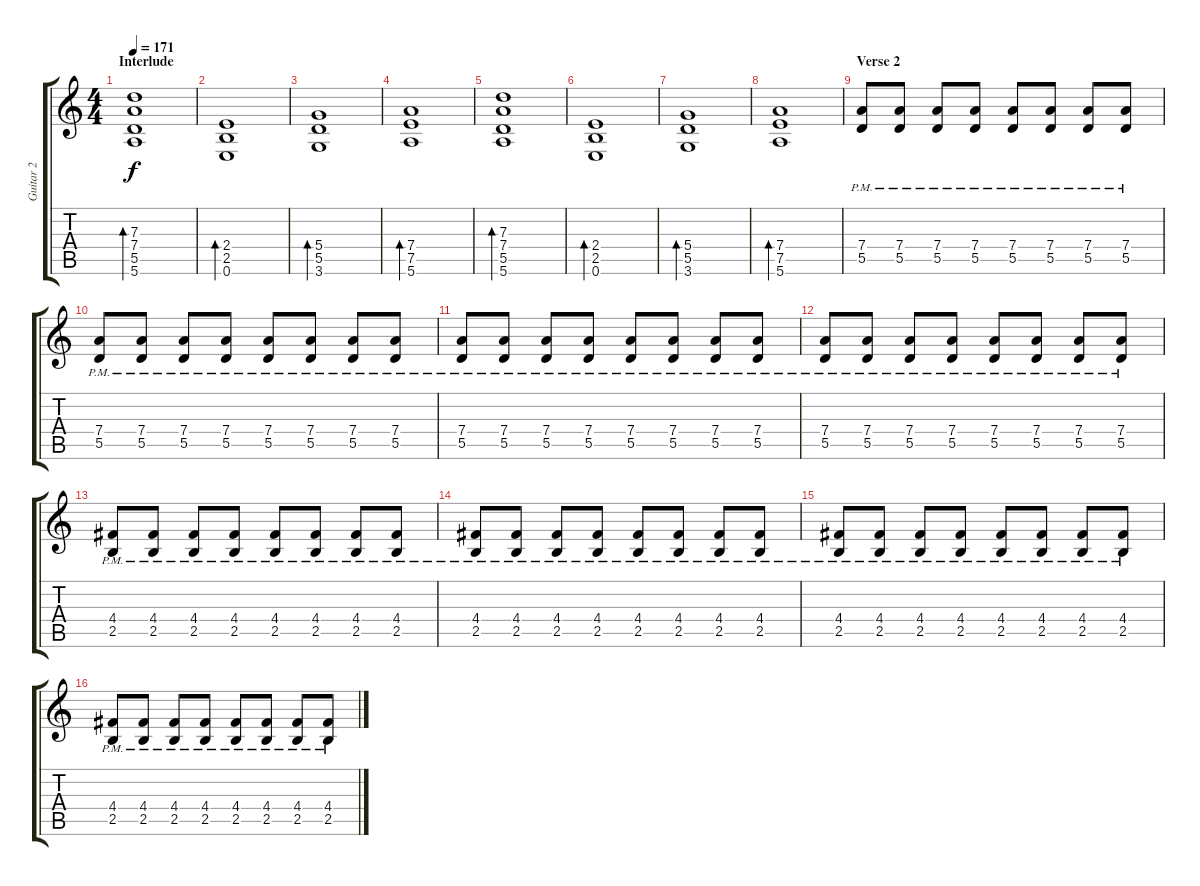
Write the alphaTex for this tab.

\track ("Guitar 2" "Guitar 2") {instrument distortionguitar}
\staff {score tabs}
\tuning (E4 B3 G3 D3 A2 E2) {hide}
\ts (4 4)
\section ("" "Interlude")
\tempo 171
\clef g2
\ks c
(7.3 7.4 5.5 5.6).1{bd 120 dy f volume 14} |
(2.4 2.5 0.6).1{bd 120} |
(5.4 5.5 3.6).1{bd 120} |
(7.4 7.5 5.6).1{bd 120} |
(7.3 7.4 5.5 5.6).1{bd 120} |
(2.4 2.5 0.6).1{bd 120} |
(5.4 5.5 3.6).1{bd 120} |
(7.4 7.5 5.6).1{bd 120} |
\section ("" "Verse 2")
(7.4{pm} 5.5{pm}).8{volume 12} (7.4{pm} 5.5{pm}).8 (7.4{pm} 5.5{pm}).8 (7.4{pm} 5.5{pm}).8 (7.4{pm} 5.5{pm}).8 (7.4{pm} 5.5{pm}).8 (7.4{pm} 5.5{pm}).8 (7.4{pm} 5.5{pm}).8 |
(7.4{pm} 5.5{pm}).8 (7.4{pm} 5.5{pm}).8 (7.4{pm} 5.5{pm}).8 (7.4{pm} 5.5{pm}).8 (7.4{pm} 5.5{pm}).8 (7.4{pm} 5.5{pm}).8 (7.4{pm} 5.5{pm}).8 (7.4{pm} 5.5{pm}).8 |
(7.4{pm} 5.5{pm}).8 (7.4{pm} 5.5{pm}).8 (7.4{pm} 5.5{pm}).8 (7.4{pm} 5.5{pm}).8 (7.4{pm} 5.5{pm}).8 (7.4{pm} 5.5{pm}).8 (7.4{pm} 5.5{pm}).8 (7.4{pm} 5.5{pm}).8 |
(7.4{pm} 5.5{pm}).8 (7.4{pm} 5.5{pm}).8 (7.4{pm} 5.5{pm}).8 (7.4{pm} 5.5{pm}).8 (7.4{pm} 5.5{pm}).8 (7.4{pm} 5.5{pm}).8 (7.4{pm} 5.5{pm}).8 (7.4{pm} 5.5{pm}).8 |
(4.4{pm} 2.5{pm}).8 (4.4{pm} 2.5{pm}).8 (4.4{pm} 2.5{pm}).8 (4.4{pm} 2.5{pm}).8 (4.4{pm} 2.5{pm}).8 (4.4{pm} 2.5{pm}).8 (4.4{pm} 2.5{pm}).8 (4.4{pm} 2.5{pm}).8 |
(4.4{pm} 2.5{pm}).8 (4.4{pm} 2.5{pm}).8 (4.4{pm} 2.5{pm}).8 (4.4{pm} 2.5{pm}).8 (4.4{pm} 2.5{pm}).8 (4.4{pm} 2.5{pm}).8 (4.4{pm} 2.5{pm}).8 (4.4{pm} 2.5{pm}).8 |
(4.4{pm} 2.5{pm}).8 (4.4{pm} 2.5{pm}).8 (4.4{pm} 2.5{pm}).8 (4.4{pm} 2.5{pm}).8 (4.4{pm} 2.5{pm}).8 (4.4{pm} 2.5{pm}).8 (4.4{pm} 2.5{pm}).8 (4.4{pm} 2.5{pm}).8 |
(4.4{pm} 2.5{pm}).8 (4.4{pm} 2.5{pm}).8 (4.4{pm} 2.5{pm}).8 (4.4{pm} 2.5{pm}).8 (4.4{pm} 2.5{pm}).8 (4.4{pm} 2.5{pm}).8 (4.4{pm} 2.5{pm}).8 (4.4{pm} 2.5{pm}).8
